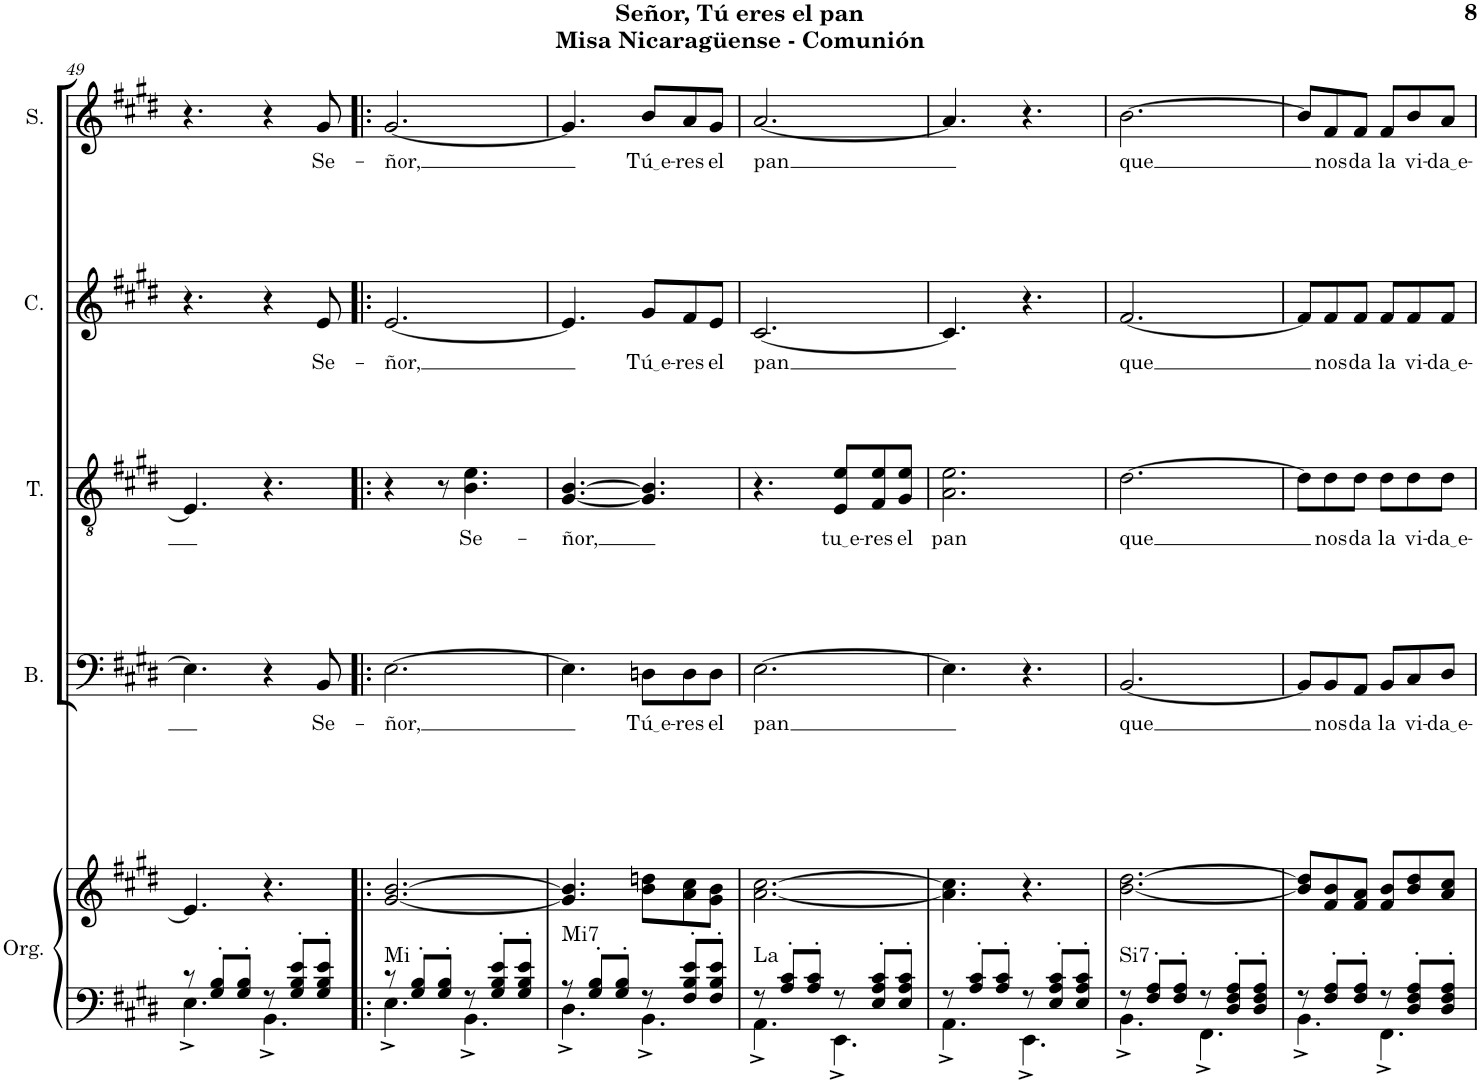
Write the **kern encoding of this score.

**kern	**kern	**harte	**kern	**text	**kern	**text	**kern	**text	**kern	**text
*part5	*part5	*part5	*part4	*part4	*part3	*part3	*part2	*part2	*part1	*part1
*staff6	*staff5	*	*staff4	*staff4	*staff3	*staff3	*staff2	*staff2	*staff1	*staff1
*I"Órgano	*	*	*I"Bajo	*	*I"Tenor	*	*I"Contralto	*	*I"Soprano	*
*	*	*	*I'B.	*	*I'T.	*	*I'C.	*	*I'S.	*
!!LO:PB:g=z
*clefF4	*clefG2	*	*clefF4	*	*clefGv2	*	*clefG2	*	*clefG2	*
*k[f#c#g#d#]	*k[f#c#g#d#]	*	*k[f#c#g#d#]	*	*k[f#c#g#d#]	*	*k[f#c#g#d#]	*	*k[f#c#g#d#]	*
*M6/8	*M6/8	*	*M6/8	*	*M6/8	*	*M6/8	*	*M6/8	*
=49	=49	=49	=49	=49	=49	=49	=49	=49	=49	=49
*^	*	*	*	*	*	*	*	*	*	*
8r	4.E^\	4.e/]	.	4.E\]	.	4.E/]	.	4.r	.	4.r	.
8G#/' 8B/'L	.	.	.	.	.	.	.	.	.	.	.
8G#/' 8B/'J	.	.	.	.	.	.	.	.	.	.	.
8r	4.BB^\	4.r	.	4r	.	4.r	.	4r	.	4r	.
8G#/' 8B/' 8e/'L	.	.	.	.	.	.	.	.	.	.	.
!	!	!	!	!	!LO:LY:b	!	!	!	!LO:LY:b	!	!LO:LY:b
8G#/' 8B/' 8e/'J	.	.	.	8BB/	Se-	.	.	8e/	Se-	8g#/	Se-
=50!|:	=50!|:	=50!|:	=50!|:	=50!|:	=50!|:	=50!|:	=50!|:	=50!|:	=50!|:	=50!|:	=50!|:
!	!	!	!LO:H:kt=Mi	!	!LO:LY:b	!	!	!	!LO:LY:b	!	!LO:LY:b
8r	4.E^\	[2.g#/ [2.b/	N	[2.E\	-ñor,	4r	.	[2.e/	-ñor,	[2.g#/	-ñor,
8G#/' 8B/'L	.	.	.	.	.	.	.	.	.	.	.
8G#/' 8B/'J	.	.	.	.	.	8r	.	.	.	.	.
!	!	!	!	!	!	!	!LO:LY:b	!	!	!	!
8r	4.BB^\	.	.	.	.	4.B\ 4.e\	Se-	.	.	.	.
8G#/' 8B/' 8e/'L	.	.	.	.	.	.	.	.	.	.	.
8G#/' 8B/' 8e/'J	.	.	.	.	.	.	.	.	.	.	.
=51	=51	=51	=51	=51	=51	=51	=51	=51	=51	=51	=51
!	!	!	!LO:H:kt=Mi7	!	!	!	!LO:LY:b	!	!	!	!
8r	4.D#^\	4.g#/] 4.b/]	N	4.E\]	.	[4.G#/ [4.B/	-ñor,	4.e/]	.	4.g#/]	.
8G#/' 8B/'L	.	.	.	.	.	.	.	.	.	.	.
8G#/' 8B/'J	.	.	.	.	.	.	.	.	.	.	.
!	!	!	!	!	!LO:LY:b	!	!	!	!LO:LY:b	!	!LO:LY:b
8r	4.BB^\	8b\ 8ddn\L	.	8Dn\L	Tú e	4.G#/] 4.B/]	.	8g#/L	Tú e	8b/L	Tú e
!	!	!	!	!	!LO:LY:b	!	!	!	!LO:LY:b	!	!LO:LY:b
8F#/' 8B/' 8e/'L	.	8a\ 8cc#\	.	8D\	-res	.	.	8f#/	-res	8a/	-res
!	!	!	!	!	!LO:LY:b	!	!	!	!LO:LY:b	!	!LO:LY:b
8F#/' 8B/' 8e/'J	.	8g#\ 8b\J	.	8D\J	el	.	.	8e/J	el	8g#/J	el
=52	=52	=52	=52	=52	=52	=52	=52	=52	=52	=52	=52
!	!	!	!LO:H:kt=La	!	!LO:LY:b	!	!	!	!LO:LY:b	!	!LO:LY:b
8r	4.AA^\	[2.a\ [2.cc#\	N	[2.E\	pan	4.r	.	[2.c#/	pan	[2.a/	pan
8A/' 8c#/'L	.	.	.	.	.	.	.	.	.	.	.
8A/' 8c#/'J	.	.	.	.	.	.	.	.	.	.	.
!	!	!	!	!	!	!	!LO:LY:b	!	!	!	!
8r	4.EE^\	.	.	.	.	8E/ 8e/L	tu e	.	.	.	.
!	!	!	!	!	!	!	!LO:LY:b	!	!	!	!
8E/' 8A/' 8c#/'L	.	.	.	.	.	8F#/ 8e/	-res	.	.	.	.
!	!	!	!	!	!	!	!LO:LY:b	!	!	!	!
8E/' 8A/' 8c#/'J	.	.	.	.	.	8G#/ 8e/J	el	.	.	.	.
=53	=53	=53	=53	=53	=53	=53	=53	=53	=53	=53	=53
!	!	!	!	!	!	!	!LO:LY:b	!	!	!	!
8r	4.AA^\	4.a\] 4.cc#\]	.	4.E\]	.	2.A\ 2.e\	pan	4.c#/]	.	4.a/]	.
8A/' 8c#/'L	.	.	.	.	.	.	.	.	.	.	.
8A/' 8c#/'J	.	.	.	.	.	.	.	.	.	.	.
8r	4.EE^\	4.r	.	4.r	.	.	.	4.r	.	4.r	.
8E/' 8A/' 8c#/'L	.	.	.	.	.	.	.	.	.	.	.
8E/' 8A/' 8c#/'J	.	.	.	.	.	.	.	.	.	.	.
=54	=54	=54	=54	=54	=54	=54	=54	=54	=54	=54	=54
!	!	!	!LO:H:kt=Si7	!	!LO:LY:b	!	!LO:LY:b	!	!LO:LY:b	!	!LO:LY:b
8r	4.BB^\	[2.b\ [2.dd#\	N	[2.BB/	que	[2.d#\	que	[2.f#/	que	[2.b\	que
8F#/' 8A/'L	.	.	.	.	.	.	.	.	.	.	.
8F#/' 8A/'J	.	.	.	.	.	.	.	.	.	.	.
8r	4.FF#^\	.	.	.	.	.	.	.	.	.	.
8D#/' 8F#/' 8A/'L	.	.	.	.	.	.	.	.	.	.	.
8D#/' 8F#/' 8A/'J	.	.	.	.	.	.	.	.	.	.	.
=55	=55	=55	=55	=55	=55	=55	=55	=55	=55	=55	=55
8r	4.BB^\	8b/] 8dd#/]L	.	8BB/L]	.	8d#\L]	.	8f#/L]	.	8b/L]	.
!	!	!	!	!	!LO:LY:b	!	!LO:LY:b	!	!LO:LY:b	!	!LO:LY:b
8F#/' 8A/'L	.	8f#/ 8b/	.	8BB/	nos	8d#\	nos	8f#/	nos	8f#/	nos
!	!	!	!	!	!LO:LY:b	!	!LO:LY:b	!	!LO:LY:b	!	!LO:LY:b
8F#/' 8A/'J	.	8f#/ 8a/J	.	8AA/J	da	8d#\J	da	8f#/J	da	8f#/J	da
!	!	!	!	!	!LO:LY:b	!	!LO:LY:b	!	!LO:LY:b	!	!LO:LY:b
8r	4.FF#^\	8f#/ 8b/L	.	8BB/L	la	8d#\L	la	8f#/L	la	8f#/L	la
!	!	!	!	!	!LO:LY:b	!	!LO:LY:b	!	!LO:LY:b	!	!LO:LY:b
8D#/' 8F#/' 8A/'L	.	8b/ 8dd#/	.	8C#/	vi-	8d#\	vi-	8f#/	vi-	8b/	vi-
!	!	!	!	!	!LO:LY:b	!	!LO:LY:b	!	!LO:LY:b	!	!LO:LY:b
8D#/' 8F#/' 8A/'J	.	8a/ 8cc#/J	.	8D#/J	da e	8d#\J	da e	8f#/J	da e	8a/J	da e
*v	*v	*	*	*	*	*	*	*	*	*	*
=	=	=	=	=	=	=	=	=	=	=
*-	*-	*-	*-	*-	*-	*-	*-	*-	*-	*-
